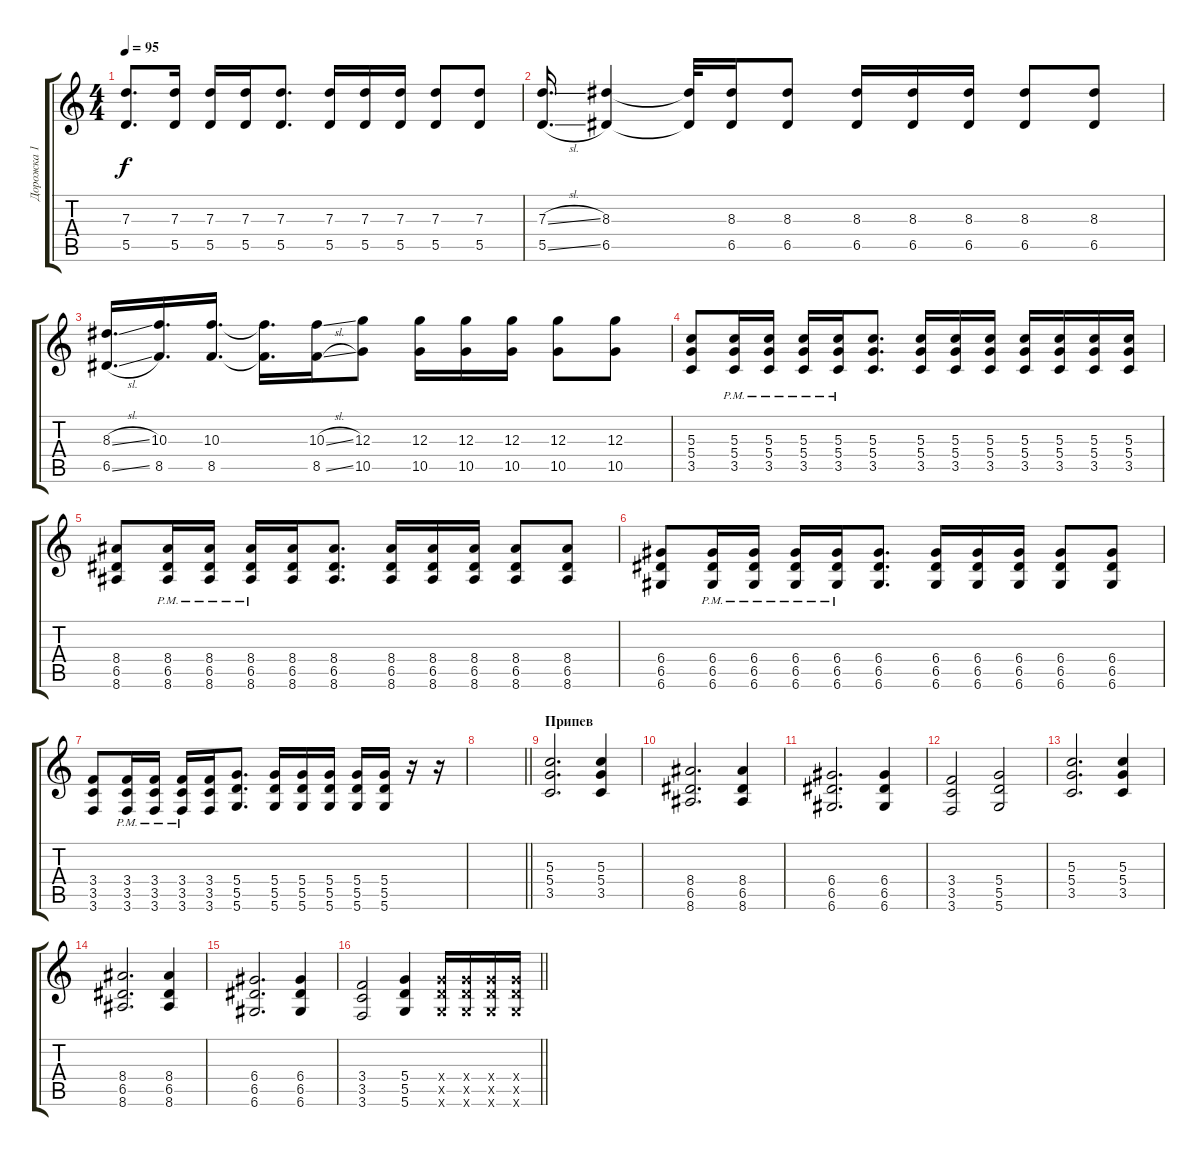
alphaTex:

\track ("Дорожка 1" "Дорожка 1") {instrument distortionguitar}
\staff {score tabs}
\tuning (E4 B3 G3 D3 A2 D2) {hide}
\ts (4 4)
\tempo 95
\clef g2
\ks c
(7.3 5.5).8{d dy f volume 14 instrument distortionguitar} (7.3 5.5).16 (7.3 5.5).16 (7.3 5.5).16 (7.3 5.5).8{d} (7.3 5.5).16 (7.3 5.5).16 (7.3 5.5).16 (7.3 5.5).8 (7.3 5.5).8 |
(7.3{sl} 5.5{sl}).16{d volume 14 instrument distortionguitar} (8.3 6.5).4 (8.3{t} 6.5{t}).32 (8.3 6.5).16 (8.3 6.5).8 (8.3 6.5).16 (8.3 6.5).16 (8.3 6.5).16 (8.3 6.5).8 (8.3 6.5).8 |
(8.3{sl} 6.5{sl}).16{d volume 14 instrument distortionguitar} (10.3 8.5).16{d} (10.3 8.5).16{d} (10.3{t} 8.5{t}).16{d} (10.3{sl} 8.5{sl}).16 (12.3 10.5).8 (12.3 10.5).16 (12.3 10.5).16 (12.3 10.5).16 (12.3 10.5).8 (12.3 10.5).8 |
(5.3 5.4 3.5).8 (5.3{pm} 5.4{pm} 3.5{pm}).16 (5.3{pm} 5.4{pm} 3.5{pm}).16 (5.3{pm} 5.4{pm} 3.5{pm}).16 (5.3{pm} 5.4{pm} 3.5{pm}).16 (5.3 5.4 3.5).8{d} (5.3 5.4 3.5).16 (5.3 5.4 3.5).16 (5.3 5.4 3.5).16 (5.3 5.4 3.5).16 (5.3 5.4 3.5).16 (5.3 5.4 3.5).16 (5.3 5.4 3.5).16 |
(8.4 6.5 8.6).8 (8.4{pm} 6.5{pm} 8.6{pm}).16 (8.4{pm} 6.5{pm} 8.6{pm}).16 (8.4{pm} 6.5{pm} 8.6{pm}).16 (8.4 6.5 8.6).16 (8.4 6.5 8.6).8{d} (8.4 6.5 8.6).16 (8.4 6.5 8.6).16 (8.4 6.5 8.6).16 (8.4 6.5 8.6).8 (8.4 6.5 8.6).8 |
(6.4 6.5 6.6).8 (6.4{pm} 6.5{pm} 6.6{pm}).16 (6.4{pm} 6.5{pm} 6.6{pm}).16 (6.4{pm} 6.5{pm} 6.6{pm}).16 (6.4{pm} 6.5{pm} 6.6{pm}).16 (6.4 6.5 6.6).8{d} (6.4 6.5 6.6).16 (6.4 6.5 6.6).16 (6.4 6.5 6.6).16 (6.4 6.5 6.6).8 (6.4 6.5 6.6).8 |
(3.4 3.5 3.6).8 (3.4{pm} 3.5{pm} 3.6{pm}).16 (3.4{pm} 3.5{pm} 3.6{pm}).16 (3.4{pm} 3.5{pm} 3.6{pm}).16 (3.4 3.5 3.6).16 (5.4 5.5 5.6).8{d} (5.4 5.5 5.6).16 (5.4 5.5 5.6).16 (5.4 5.5 5.6).16 (5.4 5.5 5.6).16 (5.4 5.5 5.6).16 r.16 r.16 |
\barLineRight lightlight
|
\section ("" "Припев")
(5.3 5.4 3.5).2{d volume 15 instrument distortionguitar} (5.3 5.4 3.5).4 |
(8.4 6.5 8.6).2{d} (8.4 6.5 8.6).4 |
(6.4 6.5 6.6).2{d} (6.4 6.5 6.6).4 |
(3.4 3.5 3.6).2 (5.4 5.5 5.6).2 |
(5.3 5.4 3.5).2{d} (5.3 5.4 3.5).4 |
(8.4 6.5 8.6).2{d} (8.4 6.5 8.6).4 |
(6.4 6.5 6.6).2{d} (6.4 6.5 6.6).4 |
\barLineRight lightlight
(3.4 3.5 3.6).2 (5.4 5.5 5.6).4 (5.4{x} 5.5{x} 5.6{x}).16 (5.4{x} 5.5{x} 5.6{x}).16 (5.4{x} 5.5{x} 5.6{x}).16 (5.4{x} 5.5{x} 5.6{x}).16
